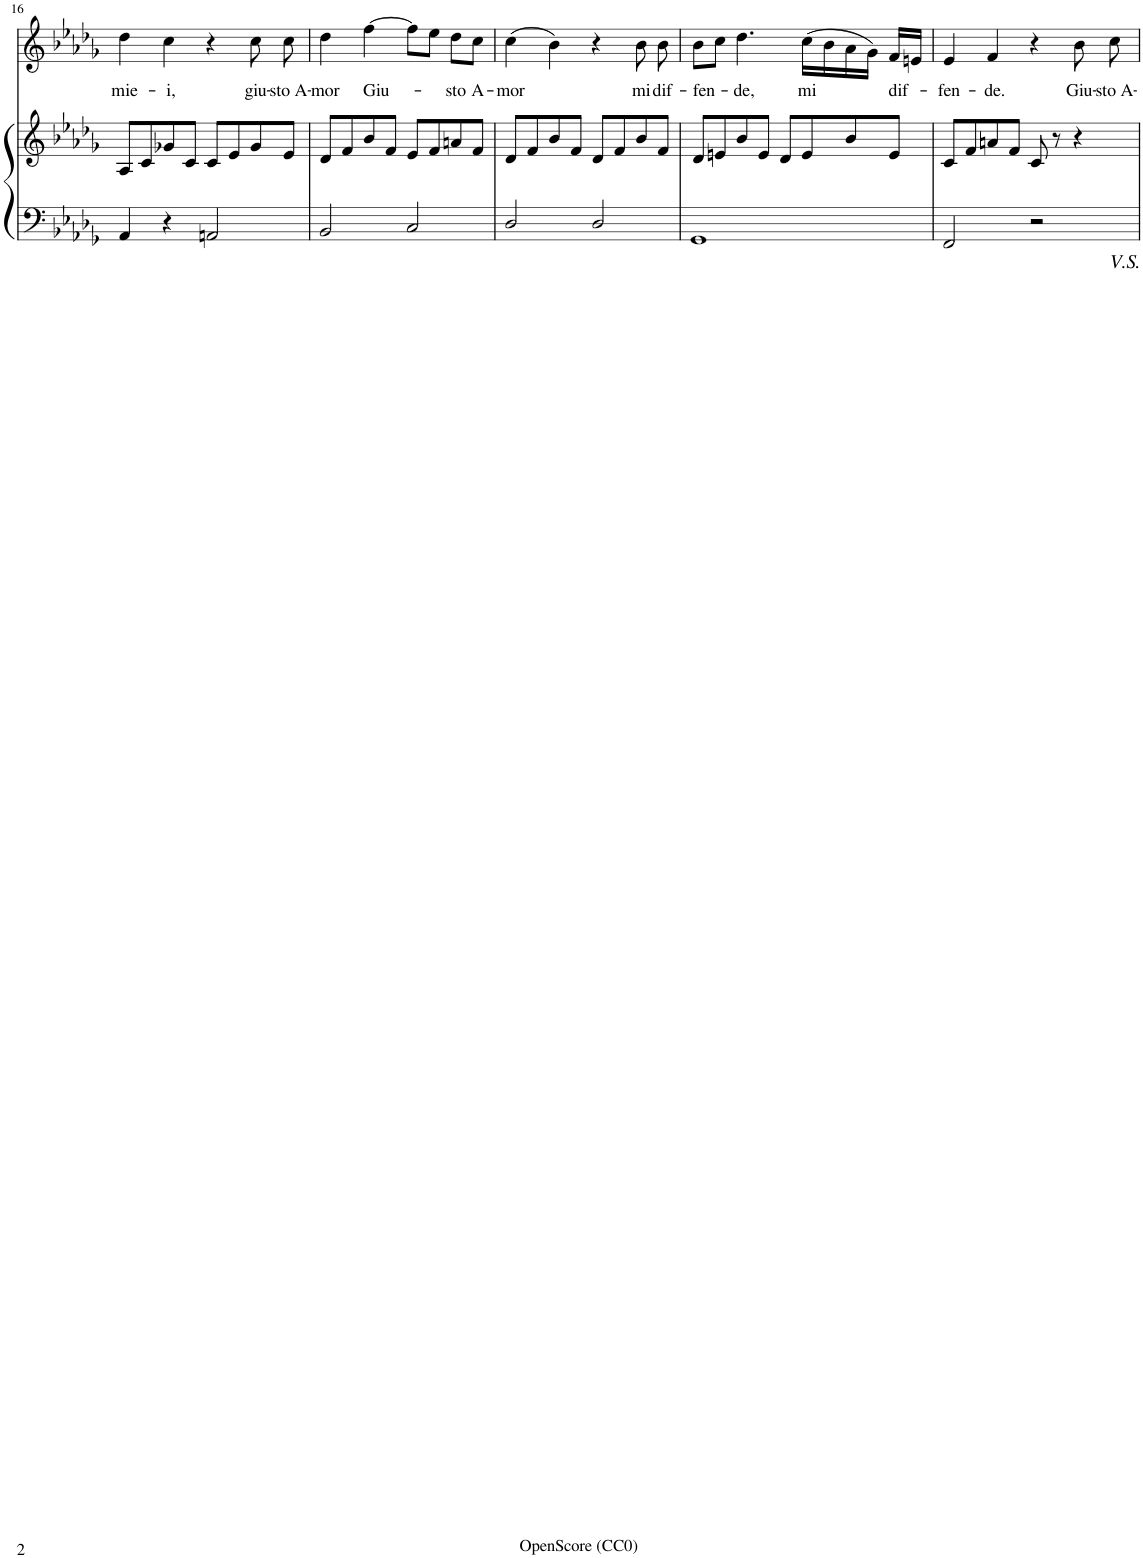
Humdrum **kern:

**kern	**kern	**kern	**text
*part2	*part2	*part1	*part1
*staff3	*staff2	*staff1	*staff1
*I"Piano	*	*I"Voice	*
*I'Pno	*	*	*
!!LO:PB:g=z
*clefF4	*clefG2	*clefG2	*
*k[b-e-a-d-g-]	*k[b-e-a-d-g-]	*k[b-e-a-d-g-]	*
*M4/4	*M4/4	*M4/4	*
*met(c)	*met(c)	*met(c)	*
=16	=16	=16	=16
!	!	!	!LO:LY:b
4AA-/	8A-/L	4dd-\	mie-
.	8c/	.	.
!	!	!	!LO:LY:b
4r	8g-X/	4cc\	-i,
.	8c/J	.	.
2AAn/	8c/L	4r	.
.	8e-/	.	.
!	!	!	!LO:LY:b
.	8g-/	8cc\	giu-
!	!	!	!LO:LY:b
.	8e-/J	8cc\	-sto A-
=17	=17	=17	=17
!	!	!	!LO:LY:b
2BB-/	8d-/L	4dd-\	-mor
.	8f/	.	.
!	!	!	!LO:LY:b
.	8b-/	[4ff\	Giu-
.	8f/J	.	.
2C/	8e-/L	8ff\L]	.
.	8f/	8ee-\J	.
!	!	!	!LO:LY:b
.	8an/	8dd-\L	-sto
!	!	!	!LO:LY:b
.	8f/J	8cc\J	A-
=18	=18	=18	=18
!	!	!	!LO:LY:b
2D-/	8d-/L	(4cc\	-mor
.	8f/	.	.
.	8b-/	4b-\)	.
.	8f/J	.	.
2D-/	8d-/L	4r	.
.	8f/	.	.
!	!	!	!LO:LY:b
.	8b-/	8b-\	mi
!	!	!	!LO:LY:b
.	8f/J	8b-\	dif-
=19	=19	=19	=19
!	!	!	!LO:LY:b
1GG-	8d-/L	8b-\L	-fen-
.	8en/	8cc\J	.
!	!	!	!LO:LY:b
.	8b-/	4.dd-\	-de,
.	8e/J	.	.
.	8d-/L	.	.
!	!	!	!LO:LY:b
.	8e/	(16cc\LL	mi
.	.	16b-\	.
.	8b-/	16a-\	.
.	.	16g-\JJ)	.
!	!	!	!LO:LY:b
.	8e/J	16f/LL	dif-
.	.	16en/JJ	.
=20	=20	=20	=20
!	!	!	!LO:LY:b
2FF/	8c/L	4e-/	-fen-
.	8f/	.	.
!	!	!	!LO:LY:b
.	8an/	4f/	-de.
.	8f/J	.	.
!LO:TX:b:i:t=V.S.	!	!	!
2r	8c/	4r	.
.	8r	.	.
!	!	!	!LO:LY:b
.	4r	8b-\	Giu-
!	!	!	!LO:LY:b
.	.	8cc\	-sto A-
=	=	=	=
*-	*-	*-	*-
